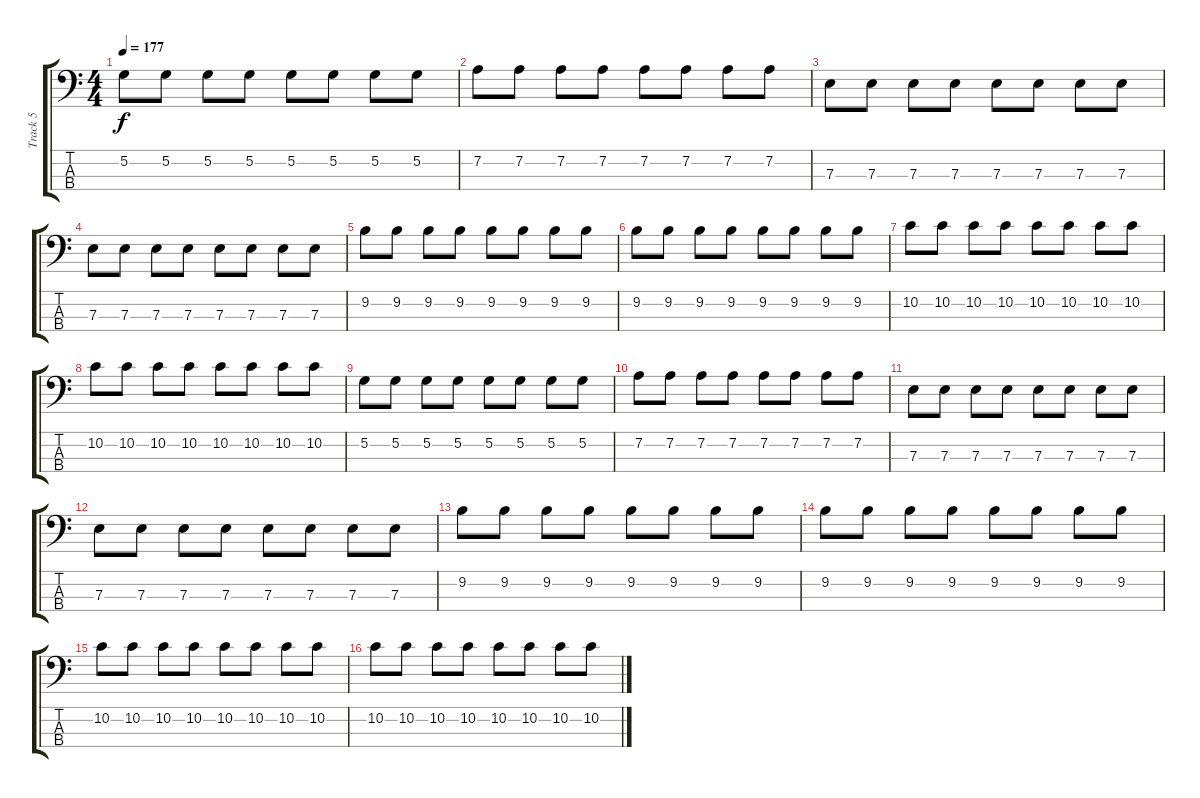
\track ("Track 5" "Track 5") {instrument electricbassfinger}
\staff {score tabs}
\tuning (G2 D2 A1 E1) {hide}
\ts (4 4)
\tempo 177
\clef f4
\ks c
5.2.8{dy f} 5.2.8 5.2.8 5.2.8 5.2.8 5.2.8 5.2.8 5.2.8 |
7.2.8 7.2.8 7.2.8 7.2.8 7.2.8 7.2.8 7.2.8 7.2.8 |
7.3.8 7.3.8 7.3.8 7.3.8 7.3.8 7.3.8 7.3.8 7.3.8 |
7.3.8 7.3.8 7.3.8 7.3.8 7.3.8 7.3.8 7.3.8 7.3.8 |
9.2.8 9.2.8 9.2.8 9.2.8 9.2.8 9.2.8 9.2.8 9.2.8 |
9.2.8 9.2.8 9.2.8 9.2.8 9.2.8 9.2.8 9.2.8 9.2.8 |
10.2.8 10.2.8 10.2.8 10.2.8 10.2.8 10.2.8 10.2.8 10.2.8 |
10.2.8 10.2.8 10.2.8 10.2.8 10.2.8 10.2.8 10.2.8 10.2.8 |
5.2.8 5.2.8 5.2.8 5.2.8 5.2.8 5.2.8 5.2.8 5.2.8 |
7.2.8 7.2.8 7.2.8 7.2.8 7.2.8 7.2.8 7.2.8 7.2.8 |
7.3.8 7.3.8 7.3.8 7.3.8 7.3.8 7.3.8 7.3.8 7.3.8 |
7.3.8 7.3.8 7.3.8 7.3.8 7.3.8 7.3.8 7.3.8 7.3.8 |
9.2.8 9.2.8 9.2.8 9.2.8 9.2.8 9.2.8 9.2.8 9.2.8 |
9.2.8 9.2.8 9.2.8 9.2.8 9.2.8 9.2.8 9.2.8 9.2.8 |
10.2.8 10.2.8 10.2.8 10.2.8 10.2.8 10.2.8 10.2.8 10.2.8 |
10.2.8 10.2.8 10.2.8 10.2.8 10.2.8 10.2.8 10.2.8 10.2.8
